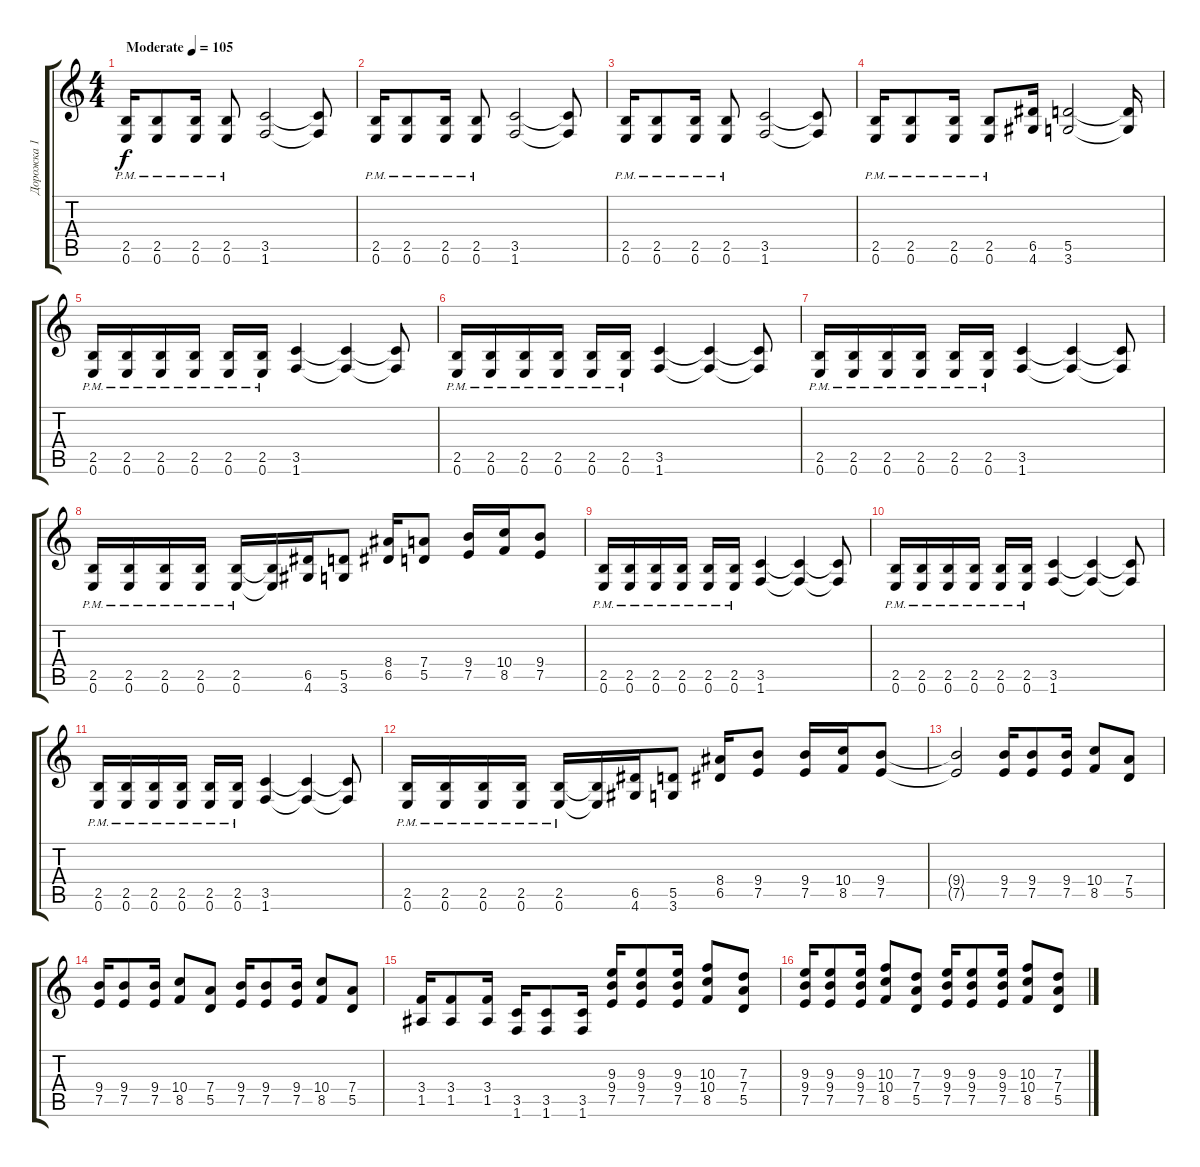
\track ("Дорожка 1" "Дорожка 1") {instrument distortionguitar}
\staff {score tabs}
\tuning (E4 B3 G3 D3 A2 E2) {hide}
\ts (4 4)
\tempo (105 "Moderate")
\clef g2
\ks c
(2.5{pm} 0.6{pm}).16{dy f instrument distortionguitar} (2.5{pm} 0.6{pm}).8 (2.5{pm} 0.6{pm}).16 (2.5{pm} 0.6{pm}).8 (3.5 1.6).2 (3.5{t} 1.6{t}).8 |
(2.5{pm} 0.6{pm}).16 (2.5{pm} 0.6{pm}).8 (2.5{pm} 0.6{pm}).16 (2.5{pm} 0.6{pm}).8 (3.5 1.6).2 (3.5{t} 1.6{t}).8 |
(2.5{pm} 0.6{pm}).16 (2.5{pm} 0.6{pm}).8 (2.5{pm} 0.6{pm}).16 (2.5{pm} 0.6{pm}).8 (3.5 1.6).2 (3.5{t} 1.6{t}).8 |
(2.5{pm} 0.6{pm}).16 (2.5{pm} 0.6{pm}).8 (2.5{pm} 0.6{pm}).16 (2.5{pm} 0.6{pm}).8 (6.5 4.6).16 (5.5 3.6).2 (5.5{t} 3.6{t}).16 |
(2.5{pm} 0.6{pm}).16 (2.5{pm} 0.6{pm}).16 (2.5{pm} 0.6{pm}).16 (2.5{pm} 0.6{pm}).16 (2.5{pm} 0.6{pm}).16 (2.5{pm} 0.6{pm}).16 (3.5 1.6).4 (3.5{t} 1.6{t}).4 (3.5{t} 1.6{t}).8 |
(2.5{pm} 0.6{pm}).16 (2.5{pm} 0.6{pm}).16 (2.5{pm} 0.6{pm}).16 (2.5{pm} 0.6{pm}).16 (2.5{pm} 0.6{pm}).16 (2.5{pm} 0.6{pm}).16 (3.5 1.6).4 (3.5{t} 1.6{t}).4 (3.5{t} 1.6{t}).8 |
(2.5{pm} 0.6{pm}).16 (2.5{pm} 0.6{pm}).16 (2.5{pm} 0.6{pm}).16 (2.5{pm} 0.6{pm}).16 (2.5{pm} 0.6{pm}).16 (2.5{pm} 0.6{pm}).16 (3.5 1.6).4 (3.5{t} 1.6{t}).4 (3.5{t} 1.6{t}).8 |
(2.5{pm} 0.6{pm}).16 (2.5{pm} 0.6{pm}).16 (2.5{pm} 0.6{pm}).16 (2.5{pm} 0.6{pm}).16 (2.5{pm} 0.6{pm}).16 (2.5{t} 0.6{t}).16 (6.5 4.6).16 (5.5 3.6).8 (8.4 6.5).16 (7.4 5.5).8 (9.4 7.5).16 (10.4 8.5).16 (9.4 7.5).8 |
(2.5{pm} 0.6{pm}).16 (2.5{pm} 0.6{pm}).16 (2.5{pm} 0.6{pm}).16 (2.5{pm} 0.6{pm}).16 (2.5{pm} 0.6{pm}).16 (2.5{pm} 0.6{pm}).16 (3.5 1.6).4 (3.5{t} 1.6{t}).4 (3.5{t} 1.6{t}).8 |
(2.5{pm} 0.6{pm}).16 (2.5{pm} 0.6{pm}).16 (2.5{pm} 0.6{pm}).16 (2.5{pm} 0.6{pm}).16 (2.5{pm} 0.6{pm}).16 (2.5{pm} 0.6{pm}).16 (3.5 1.6).4 (3.5{t} 1.6{t}).4 (3.5{t} 1.6{t}).8 |
(2.5{pm} 0.6{pm}).16 (2.5{pm} 0.6{pm}).16 (2.5{pm} 0.6{pm}).16 (2.5{pm} 0.6{pm}).16 (2.5{pm} 0.6{pm}).16 (2.5{pm} 0.6{pm}).16 (3.5 1.6).4 (3.5{t} 1.6{t}).4 (3.5{t} 1.6{t}).8 |
(2.5{pm} 0.6{pm}).16 (2.5{pm} 0.6{pm}).16 (2.5{pm} 0.6{pm}).16 (2.5{pm} 0.6{pm}).16 (2.5{pm} 0.6{pm}).16 (2.5{t} 0.6{t}).16 (6.5 4.6).16 (5.5 3.6).8 (8.4 6.5).16 (9.4 7.5).8 (9.4 7.5).16 (10.4 8.5).16 (9.4 7.5).8 |
(9.4{t} 7.5{t}).2 (9.4 7.5).16 (9.4 7.5).8 (9.4 7.5).16 (10.4 8.5).8 (7.4 5.5).8 |
(9.4 7.5).16 (9.4 7.5).8 (9.4 7.5).16 (10.4 8.5).8 (7.4 5.5).8 (9.4 7.5).16 (9.4 7.5).8 (9.4 7.5).16 (10.4 8.5).8 (7.4 5.5).8 |
(3.4 1.5).16 (3.4 1.5).8 (3.4 1.5).16 (3.5 1.6).16 (3.5 1.6).8 (3.5 1.6).16 (9.3 9.4 7.5).16 (9.3 9.4 7.5).8 (9.3 9.4 7.5).16 (10.3 10.4 8.5).8 (7.3 7.4 5.5).8 |
(9.3 9.4 7.5).16 (9.3 9.4 7.5).8 (9.3 9.4 7.5).16 (10.3 10.4 8.5).8 (7.3 7.4 5.5).8 (9.3 9.4 7.5).16 (9.3 9.4 7.5).8 (9.3 9.4 7.5).16 (10.3 10.4 8.5).8 (7.3 7.4 5.5).8
